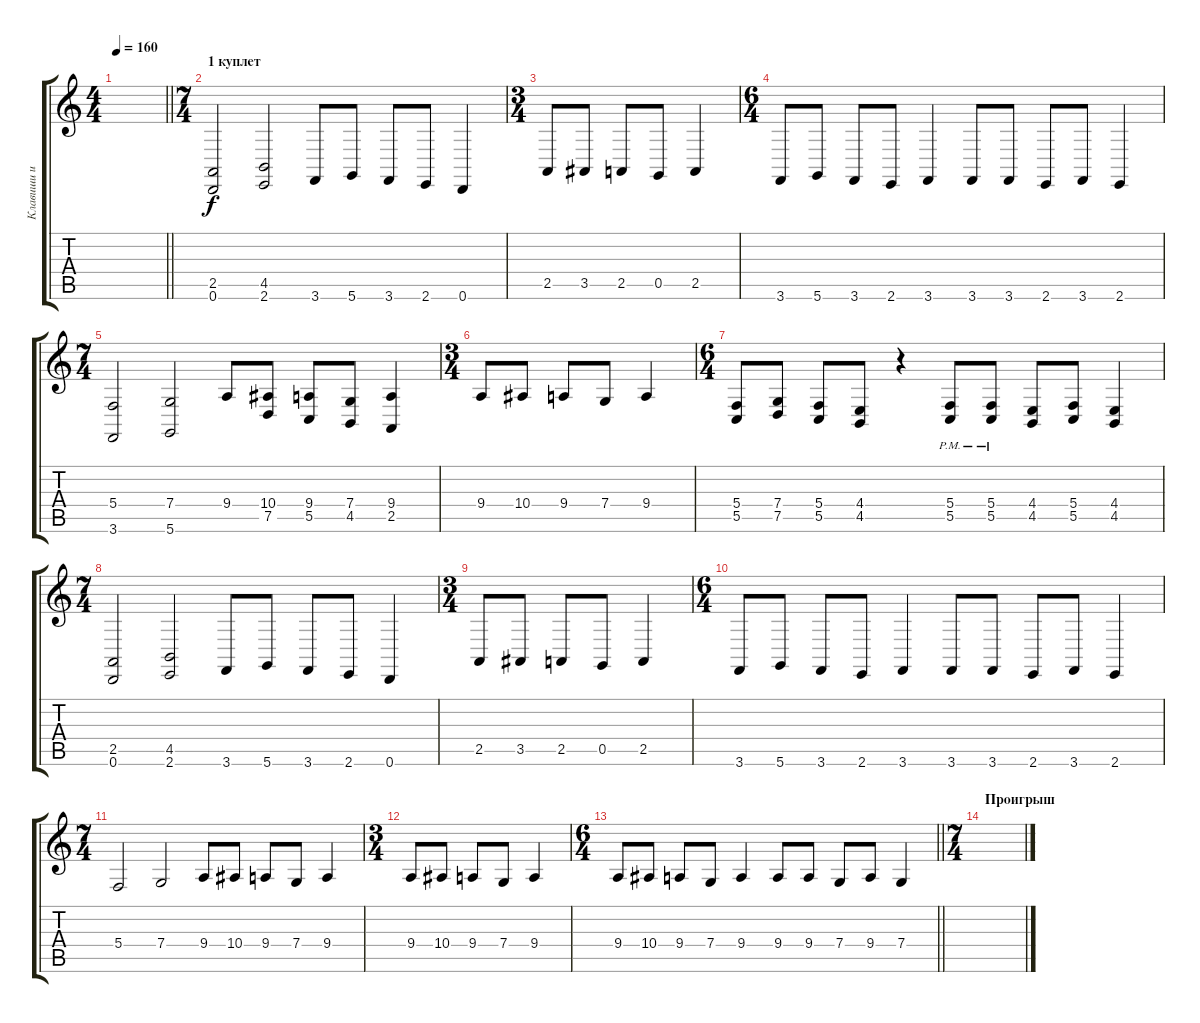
\track ("Клавиши и Хор " "Клавиши и ") {instrument stringensemble1}
\staff {score tabs}
\tuning (D4 A3 F3 C3 G2 D2) {hide}
\ts (4 4)
\tempo 160
\clef g2
\barLineRight lightlight
\ks c
|
\ts (7 4)
\section ("" "1 куплет")
(2.5 0.6).2 (4.5 2.6).2 3.6.8 5.6.8 3.6.8 2.6.8 0.6.4 |
\ts (3 4)
2.5.8 3.5.8 2.5.8 0.5.8 2.5.4 |
\ts (6 4)
3.6.8 5.6.8 3.6.8 2.6.8 3.6.4 3.6.8 3.6.8 2.6.8 3.6.8 2.6.4 |
\ts (7 4)
(5.4 3.6).2 (7.4 5.6).2 9.4.8 (10.4 7.5).8 (9.4 5.5).8 (7.4 4.5).8 (9.4 2.5).4 |
\ts (3 4)
9.4.8 10.4.8 9.4.8 7.4.8 9.4.4 |
\ts (6 4)
(5.4 5.5).8 (7.4 7.5).8 (5.4 5.5).8 (4.4 4.5).8 r.4 (5.4 5.5{pm}).8 (5.4 5.5{pm}).8 (4.4 4.5).8 (5.4 5.5).8 (4.4 4.5).4 |
\ts (7 4)
(2.5 0.6).2 (4.5 2.6).2 3.6.8 5.6.8 3.6.8 2.6.8 0.6.4 |
\ts (3 4)
2.5.8 3.5.8 2.5.8 0.5.8 2.5.4 |
\ts (6 4)
3.6.8 5.6.8 3.6.8 2.6.8 3.6.4 3.6.8 3.6.8 2.6.8 3.6.8 2.6.4 |
\ts (7 4)
5.4.2 7.4.2 9.4.8 10.4.8 9.4.8 7.4.8 9.4.4 |
\ts (3 4)
9.4.8 10.4.8 9.4.8 7.4.8 9.4.4 |
\ts (6 4)
\barLineRight lightlight
9.4.8 10.4.8 9.4.8 7.4.8 9.4.4 9.4.8 9.4.8 7.4.8 9.4.8 7.4.4 |
\ts (7 4)
\section ("" "Проигрыш")
